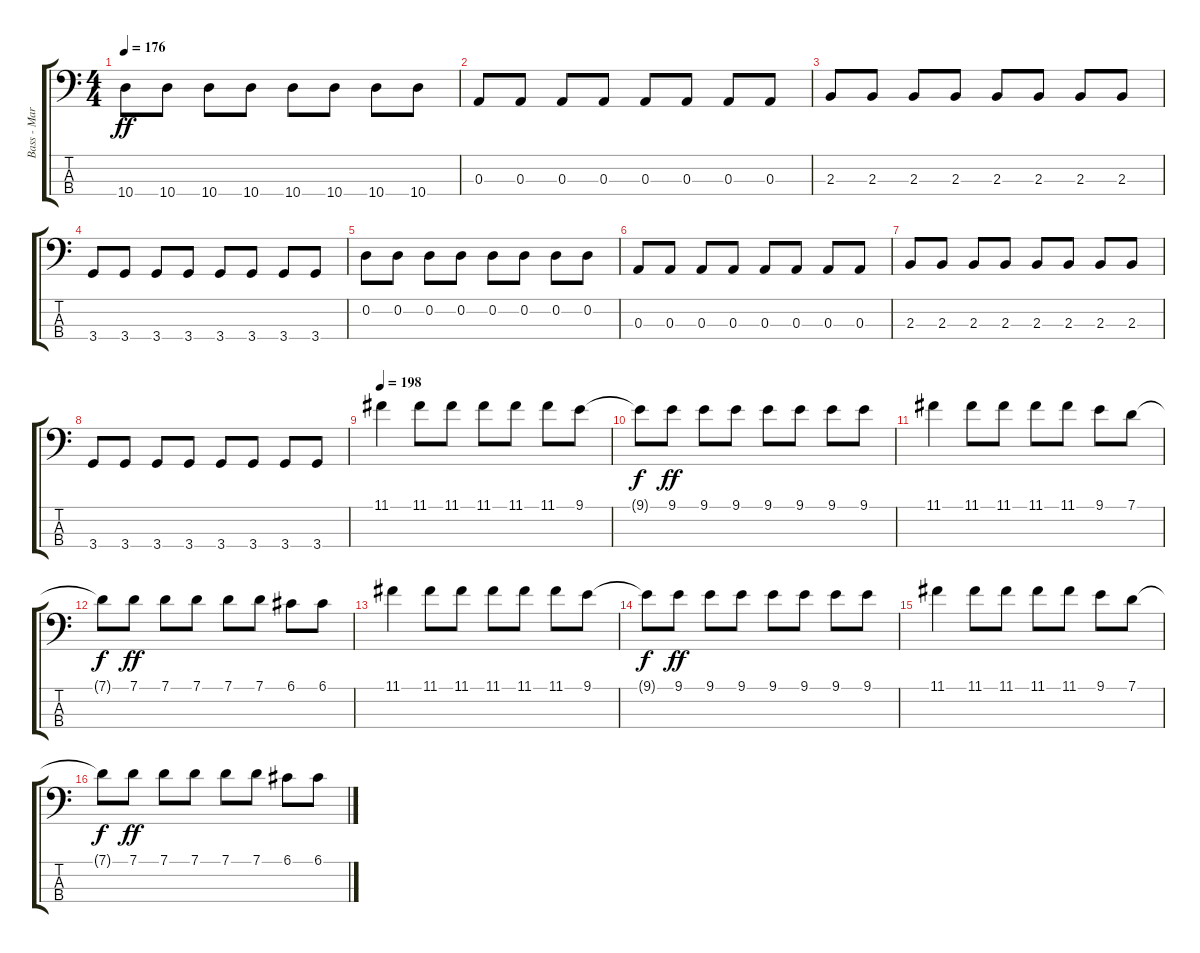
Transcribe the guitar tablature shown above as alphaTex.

\track ("Bass - Mark" "Bass - Mar") {instrument electricbassfinger}
\staff {score tabs}
\tuning (G2 D2 A1 E1) {hide}
\ts (4 4)
\tempo 176
\clef f4
\ks c
10.4.8{dy ff} 10.4.8 10.4.8 10.4.8 10.4.8 10.4.8 10.4.8 10.4.8 |
0.3.8 0.3.8 0.3.8 0.3.8 0.3.8 0.3.8 0.3.8 0.3.8 |
2.3.8 2.3.8 2.3.8 2.3.8 2.3.8 2.3.8 2.3.8 2.3.8 |
3.4.8 3.4.8 3.4.8 3.4.8 3.4.8 3.4.8 3.4.8 3.4.8 |
0.2.8 0.2.8 0.2.8 0.2.8 0.2.8 0.2.8 0.2.8 0.2.8 |
0.3.8 0.3.8 0.3.8 0.3.8 0.3.8 0.3.8 0.3.8 0.3.8 |
2.3.8 2.3.8 2.3.8 2.3.8 2.3.8 2.3.8 2.3.8 2.3.8 |
3.4.8 3.4.8 3.4.8 3.4.8 3.4.8 3.4.8 3.4.8 3.4.8 |
\tempo 198
11.1.4 11.1.8 11.1.8 11.1.8 11.1.8 11.1.8 9.1.8 |
9.1{t}.8{dy f} 9.1.8{dy ff} 9.1.8 9.1.8 9.1.8 9.1.8 9.1.8 9.1.8 |
11.1.4 11.1.8 11.1.8 11.1.8 11.1.8 9.1.8 7.1.8 |
7.1{t}.8{dy f} 7.1.8{dy ff} 7.1.8 7.1.8 7.1.8 7.1.8 6.1.8 6.1.8 |
11.1.4 11.1.8 11.1.8 11.1.8 11.1.8 11.1.8 9.1.8 |
9.1{t}.8{dy f} 9.1.8{dy ff} 9.1.8 9.1.8 9.1.8 9.1.8 9.1.8 9.1.8 |
11.1.4 11.1.8 11.1.8 11.1.8 11.1.8 9.1.8 7.1.8 |
7.1{t}.8{dy f} 7.1.8{dy ff} 7.1.8 7.1.8 7.1.8 7.1.8 6.1.8 6.1.8
